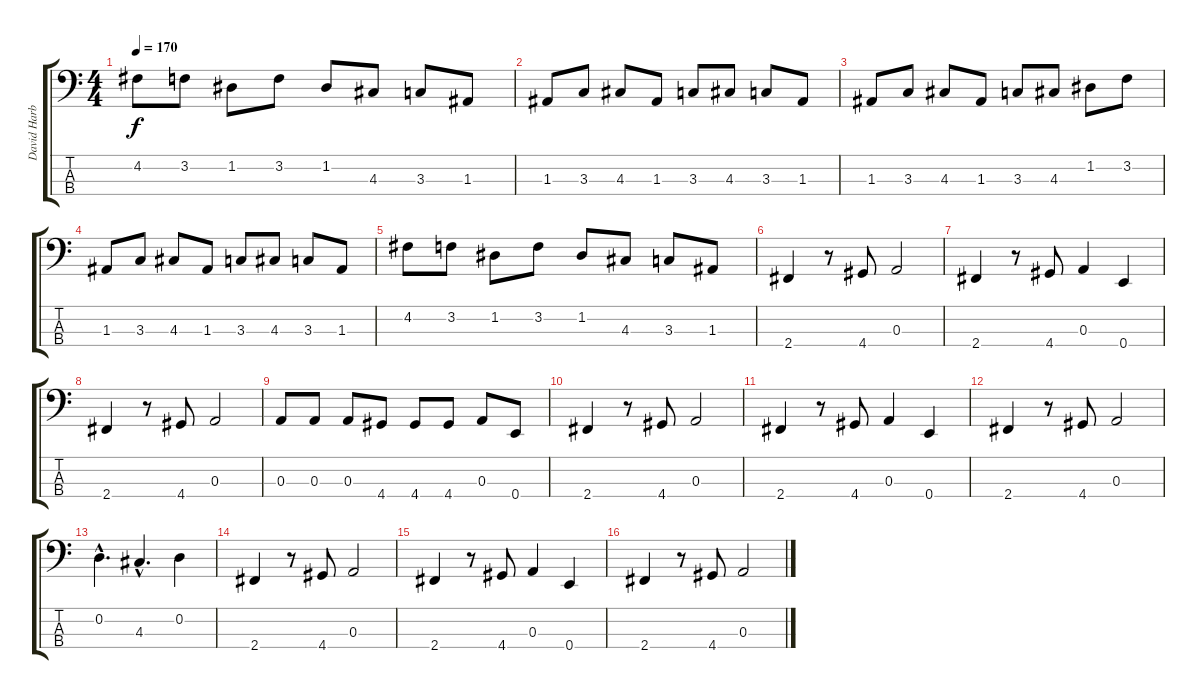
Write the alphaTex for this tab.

\track ("David Harbour" "David Harb") {instrument electricbassfinger}
\staff {score tabs}
\tuning (G2 D2 A1 E1) {hide}
\ts (4 4)
\tempo 170
\clef f4
\ks c
4.2.8{dy f} 3.2.8 1.2.8 3.2.8 1.2.8 4.3.8 3.3.8 1.3.8 |
1.3.8 3.3.8 4.3.8 1.3.8 3.3.8 4.3.8 3.3.8 1.3.8 |
1.3.8 3.3.8 4.3.8 1.3.8 3.3.8 4.3.8 1.2.8 3.2.8 |
1.3.8 3.3.8 4.3.8 1.3.8 3.3.8 4.3.8 3.3.8 1.3.8 |
4.2.8 3.2.8 1.2.8 3.2.8 1.2.8 4.3.8 3.3.8 1.3.8 |
2.4.4 r.8 4.4.8 0.3.2 |
2.4.4 r.8 4.4.8 0.3.4 0.4.4 |
2.4.4 r.8 4.4.8 0.3.2 |
0.3.8 0.3.8 0.3.8 4.4.8 4.4.8 4.4.8 0.3.8 0.4.8 |
2.4.4 r.8 4.4.8 0.3.2 |
2.4.4 r.8 4.4.8 0.3.4 0.4.4 |
2.4.4 r.8 4.4.8 0.3.2 |
0.2{hac}.4{d} 4.3{hac}.4{d} 0.2.4 |
2.4.4 r.8 4.4.8 0.3.2 |
2.4.4 r.8 4.4.8 0.3.4 0.4.4 |
2.4.4 r.8 4.4.8 0.3.2
